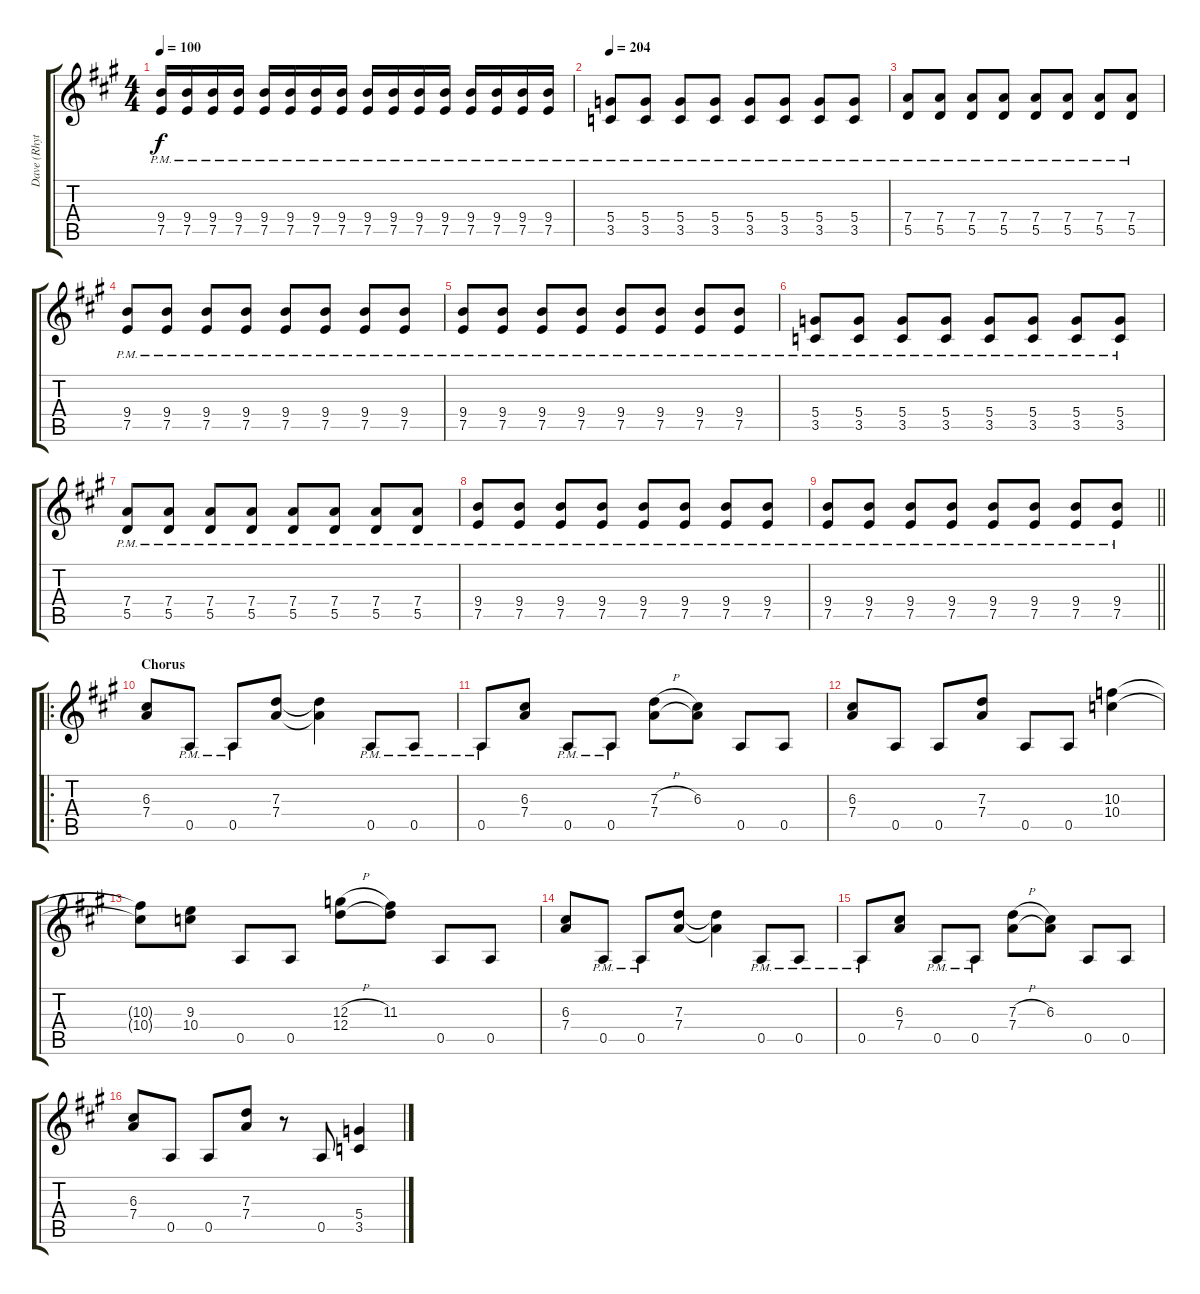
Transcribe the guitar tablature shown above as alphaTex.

\track ("Dave (Rhythm 1)" "Dave (Rhyt") {instrument distortionguitar}
\staff {score tabs}
\tuning (E4 B3 G3 D3 A2 E2) {hide}
\ts (4 4)
\tempo 100
\clef g2
\ks a
(9.4{pm} 7.5{pm}).16{dy f} (9.4{pm} 7.5{pm}).16 (9.4{pm} 7.5{pm}).16 (9.4{pm} 7.5{pm}).16 (9.4{pm} 7.5{pm}).16 (9.4{pm} 7.5{pm}).16 (9.4{pm} 7.5{pm}).16 (9.4{pm} 7.5{pm}).16 (9.4{pm} 7.5{pm}).16 (9.4{pm} 7.5{pm}).16 (9.4{pm} 7.5{pm}).16 (9.4{pm} 7.5{pm}).16 (9.4{pm} 7.5{pm}).16 (9.4{pm} 7.5{pm}).16 (9.4{pm} 7.5{pm}).16 (9.4{pm} 7.5{pm}).16 |
\tempo 204
(5.4{pm} 3.5{pm}).8 (5.4{pm} 3.5{pm}).8 (5.4{pm} 3.5{pm}).8 (5.4{pm} 3.5{pm}).8 (5.4{pm} 3.5{pm}).8 (5.4{pm} 3.5{pm}).8 (5.4{pm} 3.5{pm}).8 (5.4{pm} 3.5{pm}).8 |
(7.4{pm} 5.5{pm}).8 (7.4{pm} 5.5{pm}).8 (7.4{pm} 5.5{pm}).8 (7.4{pm} 5.5{pm}).8 (7.4{pm} 5.5{pm}).8 (7.4{pm} 5.5{pm}).8 (7.4{pm} 5.5{pm}).8 (7.4{pm} 5.5).8 |
(9.4{pm} 7.5{pm}).8 (9.4{pm} 7.5{pm}).8 (9.4{pm} 7.5{pm}).8 (9.4{pm} 7.5{pm}).8 (9.4{pm} 7.5{pm}).8 (9.4{pm} 7.5{pm}).8 (9.4{pm} 7.5{pm}).8 (9.4{pm} 7.5{pm}).8 |
(9.4{pm} 7.5{pm}).8 (9.4{pm} 7.5{pm}).8 (9.4{pm} 7.5{pm}).8 (9.4{pm} 7.5{pm}).8 (9.4{pm} 7.5{pm}).8 (9.4{pm} 7.5{pm}).8 (9.4{pm} 7.5{pm}).8 (9.4{pm} 7.5{pm}).8 |
(5.4{pm} 3.5{pm}).8 (5.4{pm} 3.5{pm}).8 (5.4{pm} 3.5{pm}).8 (5.4{pm} 3.5{pm}).8 (5.4{pm} 3.5{pm}).8 (5.4{pm} 3.5{pm}).8 (5.4{pm} 3.5{pm}).8 (5.4{pm} 3.5{pm}).8 |
(7.4{pm} 5.5{pm}).8 (7.4{pm} 5.5{pm}).8 (7.4{pm} 5.5{pm}).8 (7.4{pm} 5.5{pm}).8 (7.4{pm} 5.5{pm}).8 (7.4{pm} 5.5{pm}).8 (7.4{pm} 5.5{pm}).8 (7.4{pm} 5.5).8 |
(9.4{pm} 7.5{pm}).8 (9.4{pm} 7.5{pm}).8 (9.4{pm} 7.5{pm}).8 (9.4{pm} 7.5{pm}).8 (9.4{pm} 7.5{pm}).8 (9.4{pm} 7.5{pm}).8 (9.4{pm} 7.5{pm}).8 (9.4{pm} 7.5{pm}).8 |
\barLineRight lightlight
(9.4{pm} 7.5{pm}).8 (9.4{pm} 7.5{pm}).8 (9.4{pm} 7.5{pm}).8 (9.4{pm} 7.5{pm}).8 (9.4{pm} 7.5{pm}).8 (9.4{pm} 7.5{pm}).8 (9.4{pm} 7.5{pm}).8 (9.4{pm} 7.5{pm}).8 |
\ro
\section ("" "Chorus")
(6.3 7.4).8 0.5{pm}.8 0.5{pm}.8 (7.3 7.4).8 (7.3{t} 7.4{t}).4 0.5{pm}.8 0.5{pm}.8 |
0.5{pm}.8 (6.3 7.4).8 0.5{pm}.8 0.5{pm}.8 (7.3{h} 7.4).8 (6.3 7.4{t}).8 0.5.8 0.5.8 |
(6.3 7.4).8 0.5.8 0.5.8 (7.3 7.4).8 0.5.8 0.5.8 (10.3 10.4).4 |
(10.3{t} 10.4{t}).8 (9.3 10.4).8 0.5.8 0.5.8 (12.3{h} 12.4).8 (11.3 12.4{t}).8 0.5.8 0.5.8 |
(6.3 7.4).8 0.5{pm}.8 0.5{pm}.8 (7.3 7.4).8 (7.3{t} 7.4{t}).4 0.5{pm}.8 0.5{pm}.8 |
0.5{pm}.8 (6.3 7.4).8 0.5{pm}.8 0.5{pm}.8 (7.3{h} 7.4).8 (6.3 7.4{t}).8 0.5.8 0.5.8 |
(6.3 7.4).8 0.5.8 0.5.8 (7.3 7.4).8 r.8 0.5.8 (5.4 3.5).4
